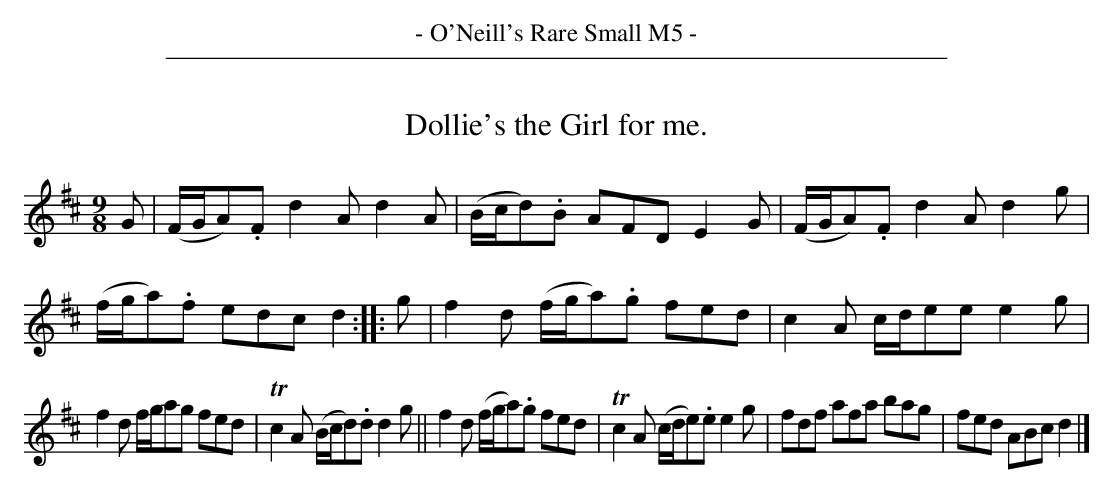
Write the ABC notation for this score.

X:1
T: Dollie's the Girl for me.
M: 9/8
L: 1/8
K: D
G |\
(F/G/A).F d2A d2A | (B/c/d).B AFD E2G |\
(F/G/A).F d2A d2g | (f/g/a).f edc d2 ::\
g |\
f2d (f/g/a).g fed | c2A c/d/ee e2g |
f2d f/g/ag fed | Tc2A (B/c/d).d d2g ||\
f2d (f/g/a).g fed | Tc2A (c/d/e).e e2g |\
fdf afa bag | fed ABc d2 |]
